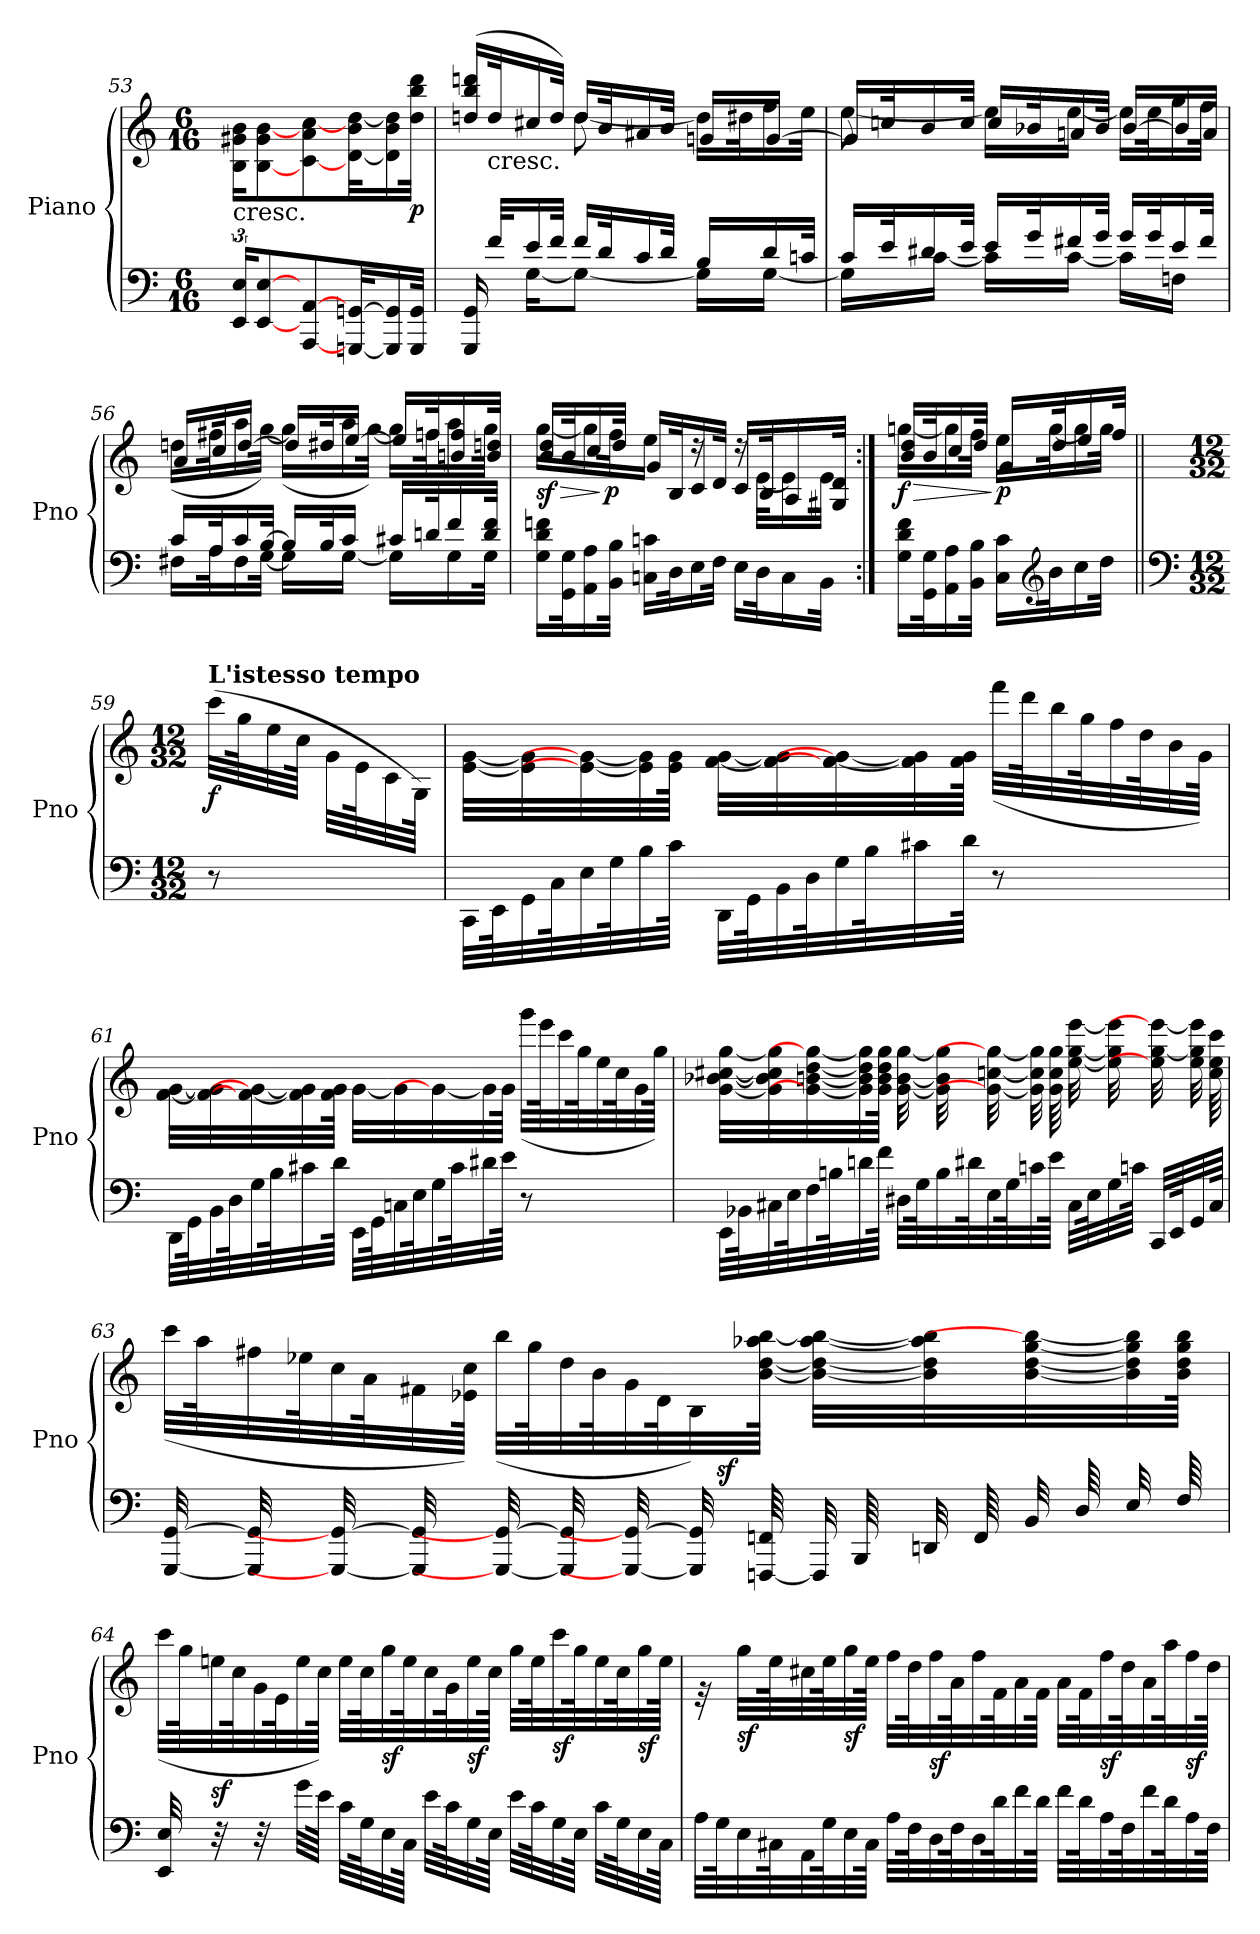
**kern	**kern	**dynam
*part1	*part1	*part1
*staff2	*staff1	*staff1/2
*I"Piano	*	*
*I'Pno	*	*
!!LO:LB:g=z
*clefF4	*clefG2	*
*k[]	*k[]	*
*M6/16	*M6/16	*
=53	=53	=53
*	*^	*
*	*	*Xtuplet	*
!	!LO:TX:b:t=cresc.	!	!
24EE/ 24E/LL	4.ryy	24B\ 24g#X\ 24b\LL	.
[8EE/ [8E/	.	[8B\ 8g#\ [8b\	.
[8AAA/ [8AA/	.	[8c\ 8a\ [8cc\	.
*Xtuplet	*	*	*
[48GGGn/ [48GGn/K	.	[48d\ 48b\ [48dd\K	.
24GGG/] 24GG/]	.	24d\] 24b\ 24dd\]	.
!	!	!	!LO:DY:b
48GGG/ 48GG/JJk	.	48dd\ 48bb\ 48ddd\JJk	p
=54	=54	=54	=54
*^	*	*^	*
24GGG/ 24GG/	16ryy	4.ryy	8ryy	(>24ddn/ 24bb/ 24dddn/LL	.
!	!	!	!	!LO:TX:b:t=cresc.	!
48f/KLL	.	.	.	48dd/K	.
24e/	[16G\KL	.	.	24cc#X/	.
48f/JJk	.	.	.	48dd/JJk)	.
24f/LL	8G\J_	.	[8dd\	24dd/LL	.
48d/K	.	.	.	48b/K	.
24c/	.	.	.	24a#X/	.
48d/JJk	.	.	.	48b/JJk	.
16B/LL	16G\LL]	.	24dd\LL]	16gn/LL	.
.	.	.	48dd#X\K	.	.
24d/	[16G\JJ	.	24ff\	[16g/JJ	.
48cn/JJk	.	.	48ee\JJk	.	.
!!LO:LB:g=z	!!	!!
=55	=55	=55	=55	=55	=55
24c/LL	16G\LL]	4.ryy	[8ee\	24g/LL]	.
48e/K	.	.	.	48ccn/K	.
24d#X/	[16c\JJ	.	.	24b/	.
48e/JJk	.	.	.	48cc/JJk	.
24e/LL	16c\LL]	.	16ee\LL]	24cc/LL	.
48g/K	.	.	.	48b-X/K	.
24f#X/	[16c\JJ	.	[16ee\JJ	24an/	.
48g/JJk	.	.	.	48b-/JJk	.
24g/LL	16c\LL]	.	24ee\LL]	[16b-/LL	.
48g/K	.	.	48ee\K	.	.
24e/	16Fn\JJ	.	24gg\	24b-/]	.
48f#/JJk	.	.	48ff\JJk	48a/JJk	.
=56	=56	=56	=56	=56	=56
24c/LL	24F#X\LL	4.ryy	(<24ddn\LL	24a/LL	.
48A/K	48A\K	.	48ff#X\K	48cc/K	.
24c/	24F#\	.	24aa\	[16dd/JJ	.
[48B/JJk	[48G\JJk	.	[48gg\JJk)	.	.
24B/LL]	16G\LL]	.	(<16gg\LL]	24dd/LL]	.
48B/K	.	.	.	48dd#X/K	.
16c/JJ	[16G\JJ	.	24aa\	[16ee/JJ	.
.	.	.	[48gg\JJk)	.	.
24c#X/LL	16G\LL]	.	24gg\LL]	24ee/LL]	.
48dn/K	.	.	48ffn\K	48ff/K	.
24f/	24G\	.	24aa\	24bn/ 24ff/	.
48d/ 48f/JJk	48G\JJk	.	48gg\JJk	48b/ 48ddn/JJk	.
!!LO:LB:g=z	!!	!!
=57	=57	=57	=57	=57	=57
!	!	!	!	!	!LO:HP:b
!	!	!	!	!	!LO:DY:n=1:b
*v	*v	*	*	*	*
24G\ 24d\ 24fn\LL	4.ryy	[16gg\LL	24b/ 24dd/LL	> sf
48GG\ 48G\K	.	.	48b/K	.
24AA\ 24A\	.	24gg\]	24cc/	.
!	!	!	!	!LO:DY:n=2:b
48BB\ 48B\JJk	.	48ff\K	48dd/JJk	] p
24Cn\ 24cn\LL	.	16ee\JJ	24g/LL	.
48D\K	.	.	48B/K	.
24E\	.	16rdd	24c/	.
48F\JJk	.	.	48d/JJk	.
24E\LL	.	24rdd	24c/LL	.
48D\K	.	[48e\KLL	48B/K	.
24C\	.	24e\]	24A/	.
48BB\JJk	.	48e\JJk	48G#X/ 48d/JJk	.
=58:|!	=58:|!	=58:|!	=58:|!	=58:|!
!	!	!	!	!LO:HP:b
!	!	!	!	!LO:DY:n=1:b
24G\ 24d\ 24f\LL	4ryy	[16ggn\LL	24b/ 24dd/LL	> f
48GG\ 48G\K	.	.	48b/K	.
24AA\ 24A\	.	24gg\]	24cc/	.
48BB\ 48B\JJk	.	48ff\JJk	48dd/JJk	.
!	!	!	!	!LO:DY:n=2:b
24C\ 24c\LL	.	24ee\LL	24g/LL	] p
*clefG2	*	*	*	*
48b\K	.	[48gg\K	48dd/K	.
24cc\	.	24gg\]	24ee/	.
48dd\JJk	.	48gg\JJk	48ff/JJk	.
*	*v	*v	*v	*
=59||	=59||	=59||
*clefF4	*	*
*M12/32	*M12/32	*
*	*MM30	*
*	*^	*
*	*	*^	*
!	!LO:TX:a:B:t=L'istesso tempo	!	!	!
!	!	!	!	!LO:DY:b
*	*	*v	*v	*
8r	8ryy	(<48ccc\LLL	f
.	.	96gg\K	.
.	.	48ee\	.
.	.	96cc\JJJk	.
.	.	48g\LLL	.
.	.	96e\K	.
.	.	48c\	.
.	.	96G\JJJk)	.
!!LO:PB:g=z	!!
=60	=60	=60	=60
48CC\LLL	4.ryy	[32e\ [32g\LLL	.
96EE\K	.	.	.
48GG\	.	32e\] 32g\]	.
96C\K	.	.	.
48E\	.	32e\_ 32g\_	.
96G\K	.	.	.
48B\	.	48e\] 48g\]	.
96c\JJJk	.	96e\ 96g\JJJk	.
48DD\LLL	.	[32f\ [32g\LLL	.
96GG\K	.	.	.
48BB\	.	32f\] 32g\]	.
96D\K	.	.	.
48G\	.	32f\_ 32g\_	.
96B\K	.	.	.
48c#X\	.	48f\] 48g\]	.
96d\JJJk	.	96f\ 96g\JJJk	.
8r	.	(<48fff\LLL	.
.	.	96ddd\K	.
.	.	48bb\	.
.	.	96gg\K	.
.	.	48ff\	.
.	.	96dd\K	.
.	.	48b\	.
.	.	96g\JJJk)	.
!!LO:LB:g=z	!!
=61	=61	=61	=61
!	!	!	!LO:DY:b
48DD\LLL	4.ryy	[32f\ [32g\LLL	other-dynamics
96GG\K	.	.	.
48BB\	.	32f\] 32g\]	.
96D\K	.	.	.
48G\	.	32f\_ 32g\_	.
96B\K	.	.	.
48c#X\	.	48f\] 48g\]	.
96d\JJJk	.	96f\ 96g\JJJk	.
48EE\LLL	.	[32g\LLL	.
96GG\K	.	.	.
48Cn\	.	32g\]	.
96E\K	.	.	.
48G\	.	32g\_	.
96c#\K	.	.	.
48d#X\	.	48g\]	.
96e\JJJk	.	96g\JJJk	.
8r	.	(<48ggg\LLL	.
.	.	96eee\K	.
.	.	48ccc\	.
.	.	96gg\K	.
.	.	48ee\	.
.	.	96cc\K	.
.	.	48g\	.
.	.	96gg\JJJk)	.
!!LO:LB:g=z	!!
=62	=62	=62	=62
48EE\LLL	4.ryy	[32g\ [32b-X\ [32cc#X\ [32gg\LLL	.
96BB-X\K	.	.	.
48C#X\	.	32g\] 32b-\] 32cc#\] 32gg\]	.
96E\K	.	.	.
48F\	.	32g\_ [32bn\ [32dd\ 32gg\_	.
96Bn\K	.	.	.
48dn\	.	48g\] 48b\] 48dd\] 48gg\]	.
96f\JJJk	.	96g\ 96b\ 96dd\ 96gg\JJJk	.
48D#X\LLL	.	[32g\ [32b\ [32gg\LLL	.
96G\K	.	.	.
48B\	.	32g\] 32b\] 32gg\]	.
96d#X\K	.	.	.
48E\	.	32g\_ [32ccn\ 32gg\_LLL	.
96G\K	.	.	.
48cn\	.	48g\] 48cc\] 48gg\]	.
96e\JJJk	.	96g\ 96cc\ 96gg\JJJk	.
48C#\LLL	.	[32ee\ [32gg\ [32eee\LLL	.
96E\K	.	.	.
48G\	.	32ee\] 32gg\] 32eee\]	.
96cn\JJJk	.	.	.
48CC/LLL	.	32ee\] [32gg\ 32eee\_LLL	.
96EE/K	.	.	.
48GG/	.	48ee\ 48gg\] 48eee\]	.
96C#/JJJk	.	96cc\ 96ee\ 96ccc\JJJk	.
!!LO:LB:g=z	!!
=63	=63	=63	=63
[32GGG/ [32GG/LLL	4.ryy	(<48ccc\LLL	.
.	.	96aa\K	.
32GGG/] 32GG/]	.	48ff#X\	.
.	.	96ee-X\K	.
32GGG/_ 32GG/_	.	48cc\	.
.	.	96a\K	.
32GGG/] 32GG/]	.	48f#X\	.
.	.	96e-X\ 96cc\JJJk)	.
32GGG/_ 32GG/_LLL	.	(<48bb\LLL	.
.	.	96gg\K	.
32GGG/] 32GG/]	.	48dd\	.
.	.	96b\K	.
32GGG/_ 32GG/_	.	48g\	.
.	.	96d\K	.
48GGG/] 48GG/]	.	48B\)	.
!	!	!	!LO:DY:b
[96FFFn/ 96FFn/JJJk	.	[96b\ [96dd\ 96aa-X\ [96bb\JJJk	sf
48FFF/LLL]	.	32b\_ 32dd\_ [32aa-\ 32bb\_LLL	.
96BBB/K	.	.	.
48DDn/	.	32b\] 32dd\] 32aa-\] 32bb\]	.
96FF/K	.	.	.
48BB/	.	[32b\ [32dd\ [32gg\ 32bb\_	.
96D/K	.	.	.
48E/	.	48b\] 48dd\] 48gg\] 48bb\]	.
96F/JJJk	.	96b\ 96dd\ 96gg\ 96bb\JJJk	.
!!LO:LB:g=z	!!
=64	=64	=64	=64
32EE/ 32E/	4.ryy	(<48ccc\LLL	.
.	.	96gg\K	.
!	!	!	!LO:DY:b
32r	.	48een\	sf
.	.	96cc\K	.
32r	.	48g\	.
.	.	96e\K	.
48g\LLL	.	48ee\	.
96e\JJJk	.	96cc\JJJk)	.
48c\LLL	.	48ee\LLL	.
96G\K	.	96cc\K	.
!	!	!	!LO:DY:b
48E\	.	48gg\	sf
96C\JJJk	.	96ee\K	.
48e\LLL	.	48cc\	.
96c\K	.	96g\K	.
!	!	!	!LO:DY:b
48G\	.	48ee\	sf
96E\JJJk	.	96cc\JJJk	.
48e\LLL	.	48gg\LLL	.
96c\K	.	96ee\K	.
!	!	!	!LO:DY:b
48G\	.	48ccc\	sf
96E\JJJk	.	96gg\K	.
48c\LLL	.	48ee\	.
96G\K	.	96cc\K	.
!	!	!	!LO:DY:b
48E\	.	48gg\	sf
96C\JJJk	.	96ee\JJJk	.
=65	=65	=65	=65
48A\LLL	4.ryy	32r	.
96G\K	.	.	.
!	!	!	!LO:DY:b
48E\	.	48gg\LLL	sf
96C#X\K	.	96ee\K	.
48AA\	.	48cc#X\	.
96G\K	.	96ee\K	.
!	!	!	!LO:DY:b
48E\	.	48gg\	sf
96C#\JJJk	.	96ee\JJJk	.
48A\LLL	.	48ff\LLL	.
96F\K	.	96dd\K	.
!	!	!	!LO:DY:b
48D\	.	48ff\	sf
96F\K	.	96a\K	.
48D\	.	48ff\	.
96d\K	.	96f\K	.
48f\	.	48a\	.
96d\JJJk	.	96f\JJJk	.
48f\LLL	.	48a\LLL	.
96d\K	.	96f\K	.
!	!	!	!LO:DY:b
48A\	.	48ff\	sf
96F\K	.	96dd\K	.
48f\	.	48a\	.
96d\K	.	96aa\K	.
!	!	!	!LO:DY:b
48A\	.	48ff\	sf
96F\JJJk	.	96dd\JJJk	.
*	*v	*v	*
=	=	=
*-	*-	*-
